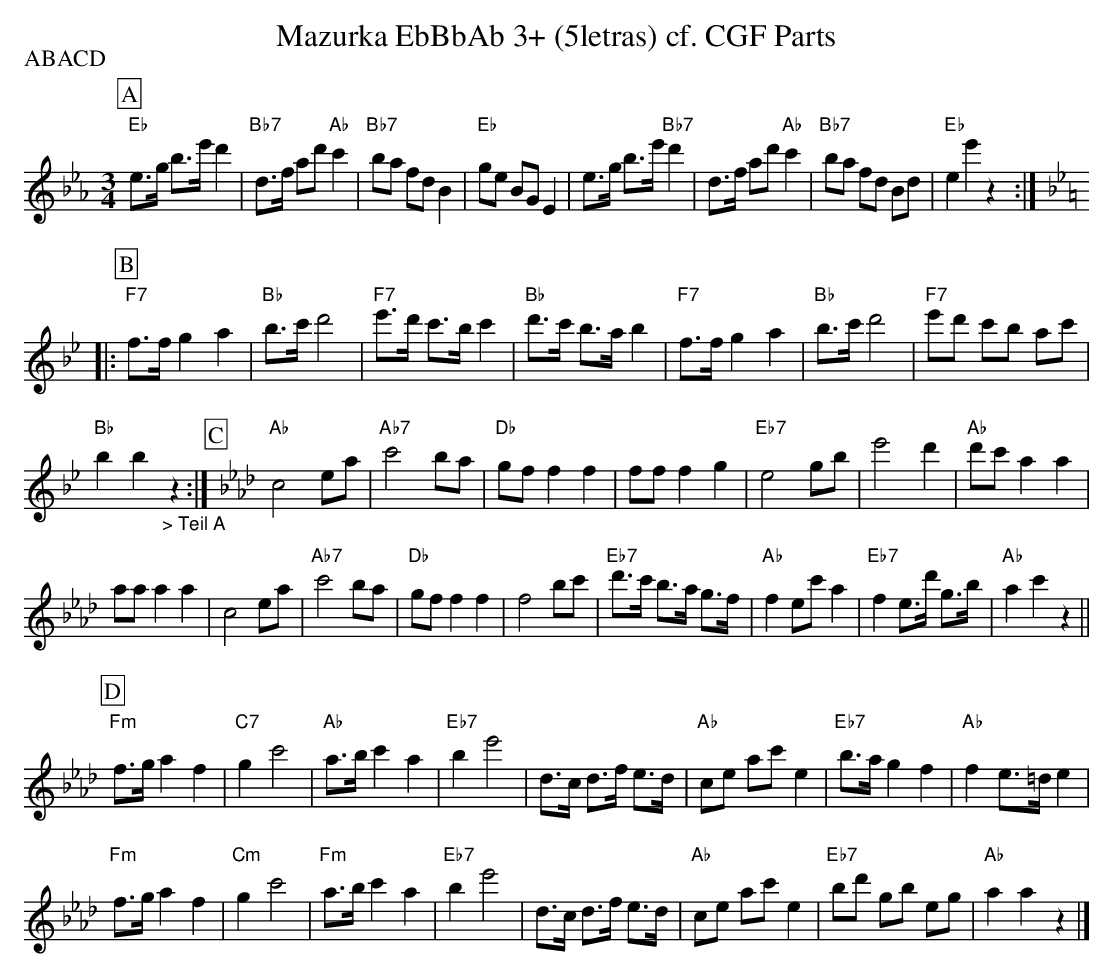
X:1
T:Mazurka EbBbAb 3+ (5letras) cf. CGF Parts
P:ABACD
M:3/4
L:1/8
K:Ebmaj%%MIDI gchordon
[P:A] "Eb"e>g b>e'd'2 | "Bb7"d>f ad'"Ab"c'2 | "Bb7"ba fdB2 | "Eb"ge BGE2 | e>g b>e'"Bb7"d'2 | d>f ad'"Ab"c'2 | "Bb7"ba fd Bd | "Eb"e2e'2z2 :: [P:B] [K:Bbmaj]
"F7"f>fg2a2 | "Bb"b>c'd'4 | "F7"e'>d' c'>bc'2 | "Bb"d'>c' b>ab2 | "F7"f>fg2a2 | "Bb"b>c'd'4 | "F7"e'd' c'b ac' |
"Bb"b2b2"_> Teil A"z2 :| [P:C] [K:Abmaj] "Ab"c4ea | "Ab7"c'4ba | "Db"gff2f2 | fff2g2 | "Eb7"e4gb | e'4d'2 | "Ab"d'c'a2a2 |
aaa2a2 | c4ea | "Ab7"c'4ba | "Db"gff2f2 | f4bc' | "Eb7"d'>c' b>a g>f | "Ab"f2ec'a2 | "Eb7"f2e>d' g>b | "Ab"a2c'2z2 ||
[P:D] "Fm"f>ga2f2 | "C7"g2c'4 | "Ab"a>bc'2a2 | "Eb7"b2e'4 | d>c d>f e>d | "Ab"ce ac'e2 | "Eb7"b>ag2f2 | "Ab"f2e>=de2 |
"Fm"f>ga2f2 | "Cm"g2c'4 | "Fm"a>bc'2a2 | "Eb7"b2e'4 | d>c d>f e>d | "Ab"ce ac'e2 | "Eb7"bd' gb eg | "Ab"a2a2z2 |]
